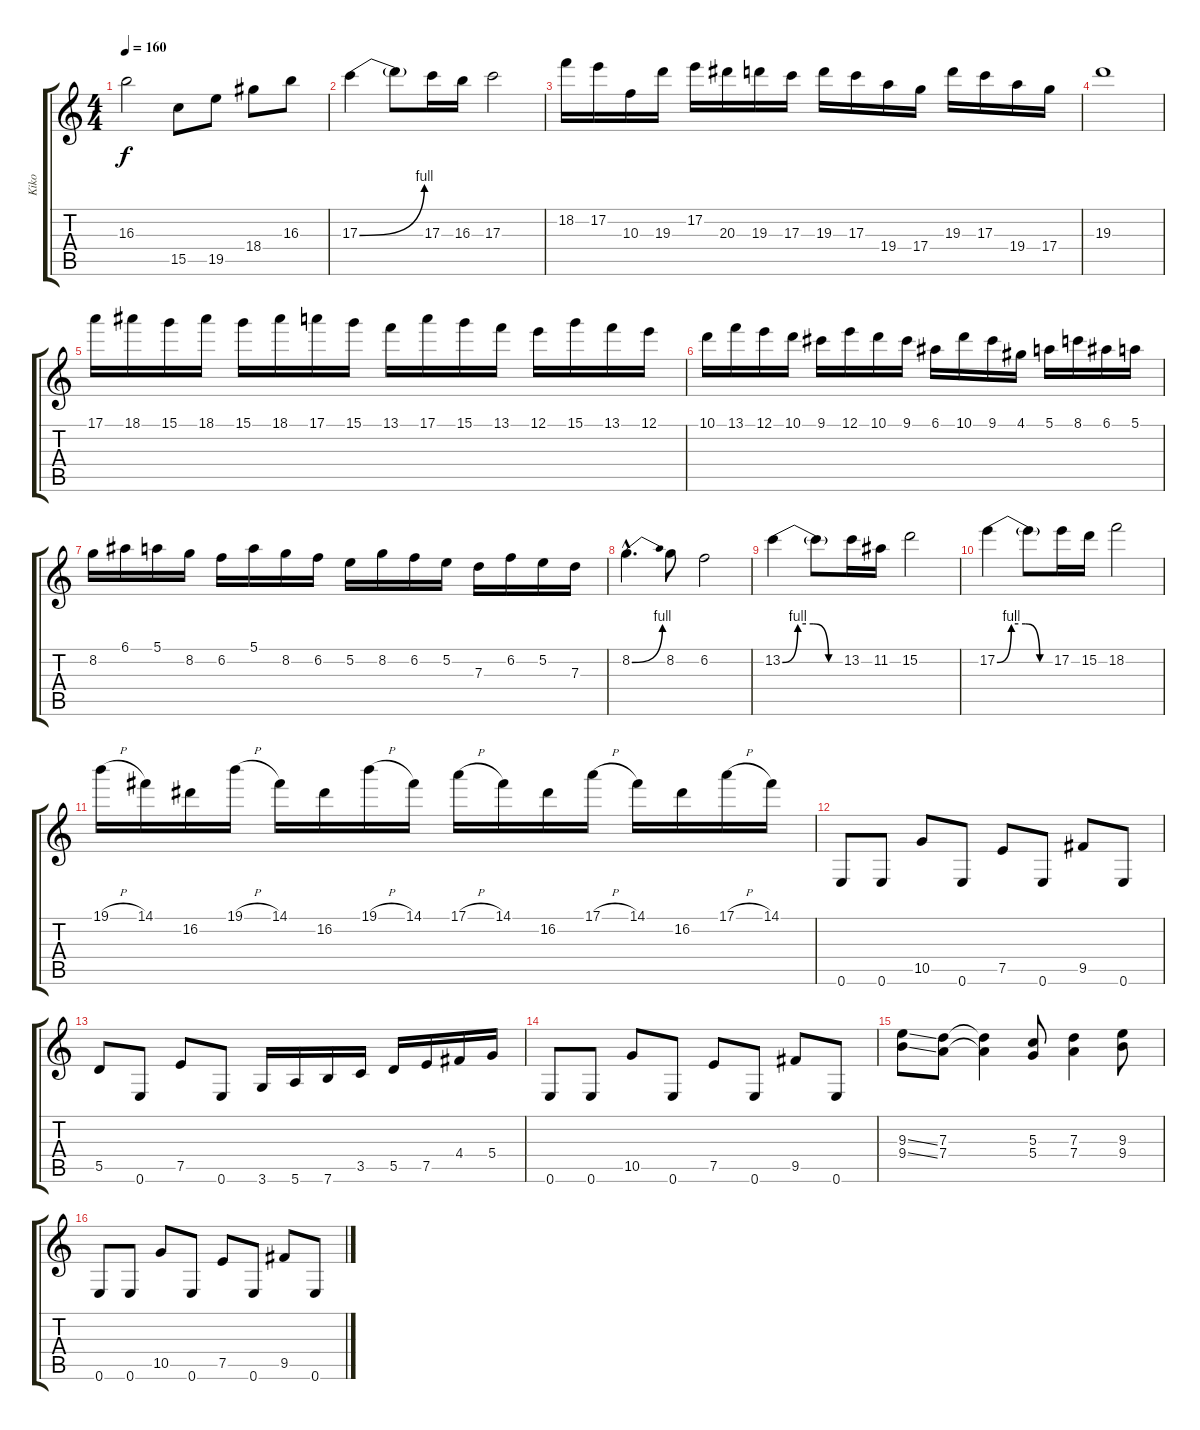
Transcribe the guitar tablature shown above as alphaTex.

\track ("Kiko" "Kiko") {instrument distortionguitar}
\staff {score tabs}
\tuning (E4 B3 G3 D3 A2 E2) {hide}
\ts (4 4)
\tempo 160
\clef g2
\ks c
16.3.2{dy f} 15.5.8 19.5.8 18.4.8 16.3.8 |
17.3{be (bend 0 0 60 4)}.4 17.3{t}.8 17.3.16 16.3.16 17.3.2 |
18.2.16 17.2.16 10.3.16 19.3.16 17.2.16 20.3.16 19.3.16 17.3.16 19.3.16 17.3.16 19.4.16 17.4.16 19.3.16 17.3.16 19.4.16 17.4.16 |
19.3.1 |
17.1.16 18.1.16 15.1.16 18.1.16 15.1.16 18.1.16 17.1.16 15.1.16 13.1.16 17.1.16 15.1.16 13.1.16 12.1.16 15.1.16 13.1.16 12.1.16 |
10.1.16 13.1.16 12.1.16 10.1.16 9.1.16 12.1.16 10.1.16 9.1.16 6.1.16 10.1.16 9.1.16 4.1.16 5.1.16 8.1.16 6.1.16 5.1.16 |
8.2.16 6.1.16 5.1.16 8.2.16 6.2.16 5.1.16 8.2.16 6.2.16 5.2.16 8.2.16 6.2.16 5.2.16 7.3.16 6.2.16 5.2.16 7.3.16 |
8.2{be (bend 0 0 60 4) hac}.4{d} 8.2.8 6.2.2 |
13.2{be (custom 0 0 15 4 30 4 45 0 60 0)}.4 13.2{t}.8 13.2.16 11.2.16 15.2.2 |
17.2{be (custom 0 0 15 4 30 4 45 0 60 0)}.4 17.2{t}.8 17.2.16 15.2.16 18.2.2 |
19.1{h}.16 14.1.16 16.2.16 19.1{h}.16 14.1.16 16.2.16 19.1{h}.16 14.1.16 17.1{h}.16 14.1.16 16.2.16 17.1{h}.16 14.1.16 16.2.16 17.1{h}.16 14.1.16 |
0.6.8{volume 12} 0.6.8 10.5.8 0.6.8 7.5.8 0.6.8 9.5.8 0.6.8 |
5.5.8 0.6.8 7.5.8 0.6.8 3.6.16 5.6.16 7.6.16 3.5.16 5.5.16 7.5.16 4.4.16 5.4.16 |
0.6.8 0.6.8 10.5.8 0.6.8 7.5.8 0.6.8 9.5.8 0.6.8 |
(9.3{ss} 9.4{ss}).8 (7.3 7.4).8 (7.3{t} 7.4{t}).4 (5.3 5.4).8 (7.3 7.4).4 (9.3 9.4).8 |
0.6.8 0.6.8 10.5.8 0.6.8 7.5.8 0.6.8 9.5.8 0.6.8
